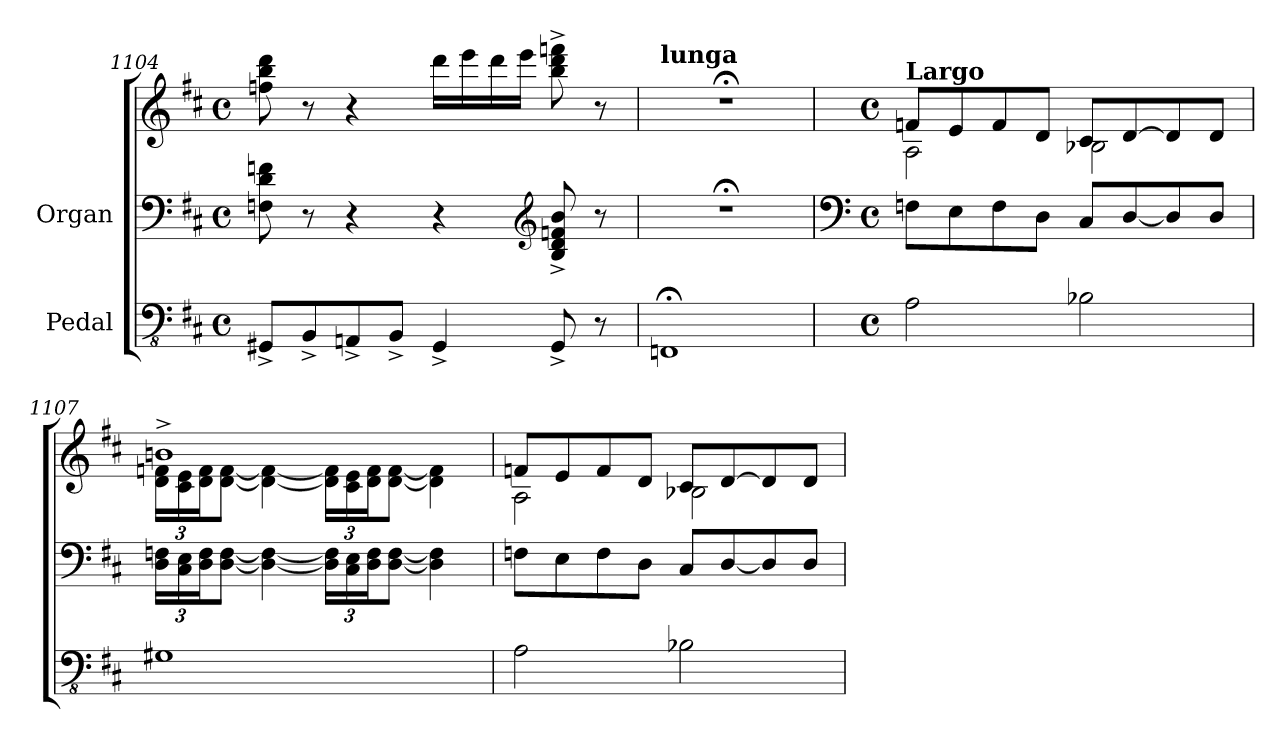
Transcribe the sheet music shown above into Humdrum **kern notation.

**kern	**kern	**kern
*part2	*part1	*part1
*staff3	*staff2	*staff1
*I"Pedal	*I"Organ	*
*clefFv4	*clefF4	*clefG2
*k[f#c#]	*k[f#c#]	*k[f#c#]
*M4/4	*M4/4	*M4/4
*met(c)	*met(c)	*met(c)
=1104	=1104	=1104
8GGG#X^/L	8Fn\ 8d\ 8fn\	8ffn\ 8bb\ 8ddd\
8BBB^/	8r	8r
8AAAn^/	4r	4r
8BBB^/J	.	.
4GGG#^/	4r	16ddd\LL
.	.	16eee\
.	.	16ddd\
.	.	16eee\JJ
*	*clefG2	*
8GGG#^/	8B/^ 8d/^ 8fn/^ 8b/^	8bb\^ 8ddd\^ 8fffn\^
*	*	*MM40
8r	8r	8r
=1105	=1105	=1105
*	*	*MM40
!	!	!LO:TX:a:B:t=lunga
1FFFn;<	1r;<	1r;<
=1106	=1106	=1106
*	*clefF4	*
*M4/4	*M4/4	*M4/4
*met(c)	*met(c)	*met(c)
*	*	*MM42
*	*^	*^
!	!	!	!LO:TX:a:B:t=Largo	!
2AA\	8Fn\L	2ryy	8fn/L	2A\
.	8E\	.	8e/	.
.	8F\	.	8f/	.
.	8D\J	.	8d/J	.
2BB-X\	8C#/L	2ryy	8c#/L	2B-X\
.	[8D/	.	[8d/	.
.	8D/]	.	8d/]	.
.	8D/J	.	8d/J	.
!!LO:PB:g=z	!!
=1107	=1107	=1107	=1107	=1107
*	*	*Xbrackettup	*	*Xbrackettup
1GG#X	1ryy	24D\ 24Fn\LL	1bn^	24d\ 24fn\LL
.	.	24C#\ 24E\	.	24c#\ 24e\
.	.	24D\ 24F\J	.	24d\ 24f\J
.	.	[8D\ [8F\J	.	[8d\ [8f\J
.	.	4D\_ 4F\_	.	4d\_ 4f\_
.	.	24D\] 24F\]LL	.	24d\] 24f\]LL
.	.	24C#\ 24E\	.	24c#\ 24e\
.	.	24D\ 24F\J	.	24d\ 24f\J
.	.	[8D\ [8F\J	.	[8d\ [8f\J
.	.	4D\] 4F\]	.	4d\] 4f\]
=1108	=1108	=1108	=1108	=1108
2AA\	8Fn\L	2ryy	8fn/L	2A\
.	8E\	.	8e/	.
.	8F\	.	8f/	.
.	8D\J	.	8d/J	.
2BB-X\	8C#/L	2ryy	8c#/L	2B-X\
.	[8D/	.	[8d/	.
.	8D/]	.	8d/]	.
.	8D/J	.	8d/J	.
*	*v	*v	*	*
*	*	*v	*v
=	=	=
*-	*-	*-
